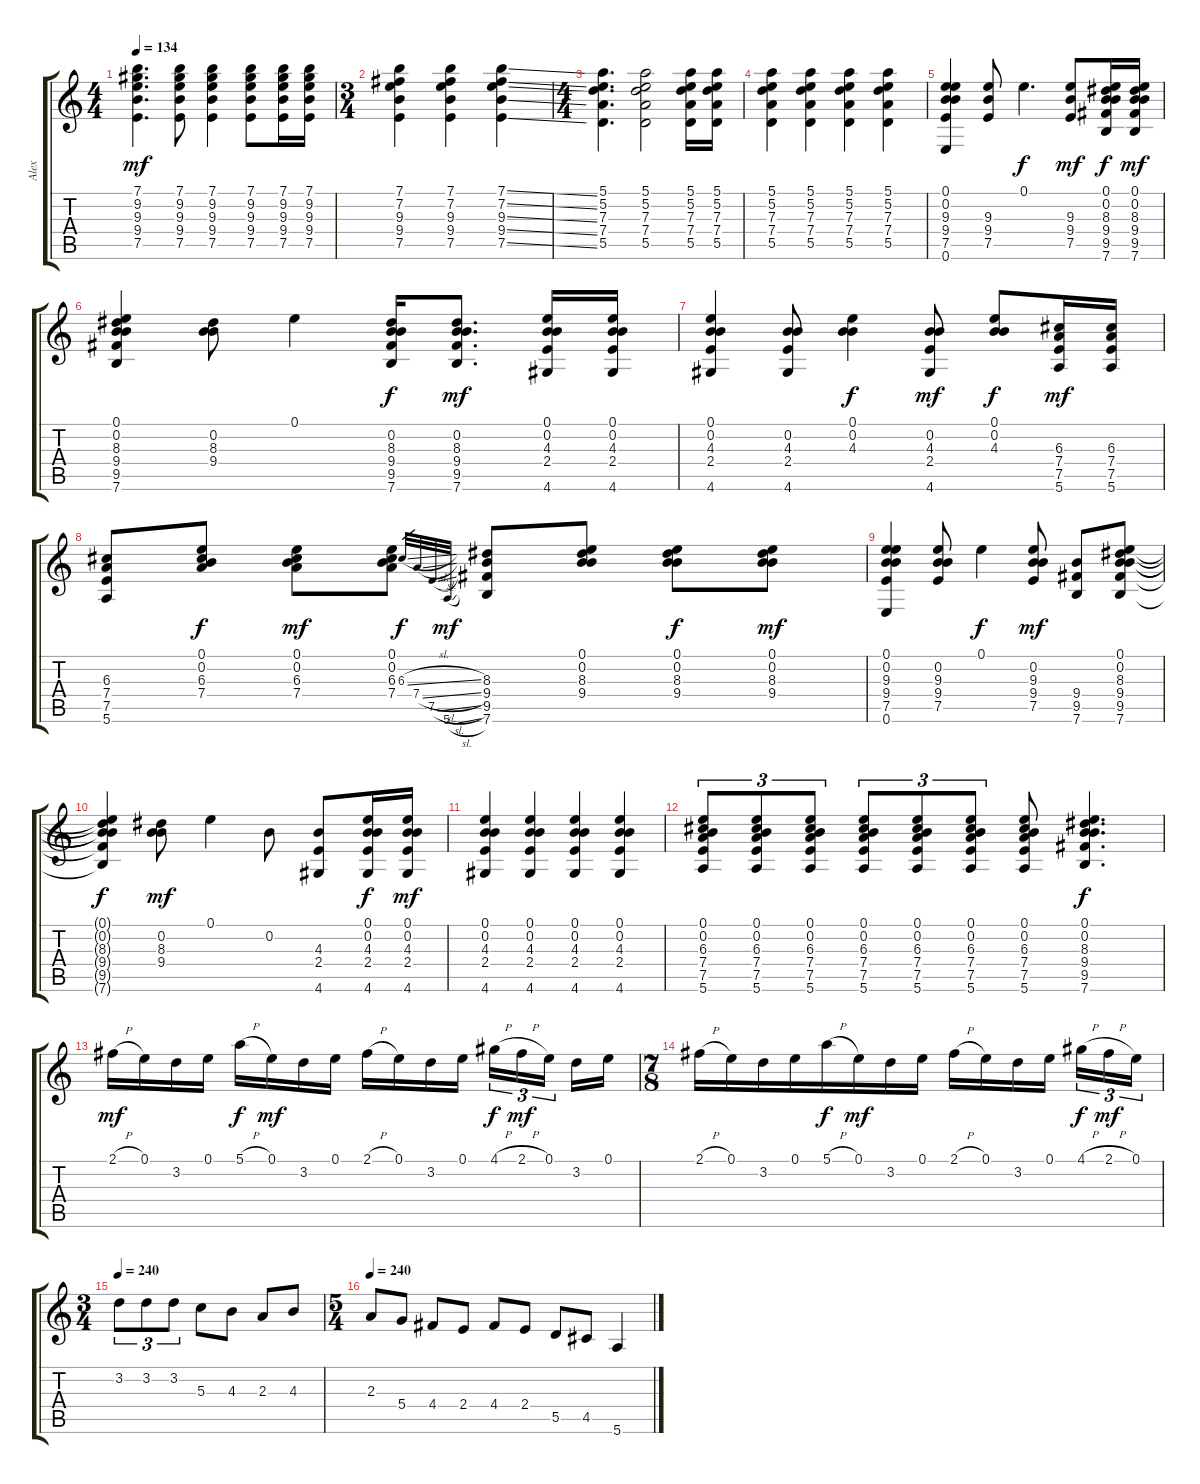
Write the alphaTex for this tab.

\track ("Alex" "Alex") {instrument overdrivenguitar}
\staff {score tabs}
\tuning (E4 B3 G3 D3 A2 E2) {hide}
\ts (4 4)
\tempo 134
\clef g2
\ks c
(7.1 9.2 9.3 9.4 7.5).4{d dy mf} (7.1 9.2 9.3 9.4 7.5).8 (7.1 9.2 9.3 9.4 7.5).4 (7.1 9.2 9.3 9.4 7.5).8 (7.1 9.2 9.3 9.4 7.5).16 (7.1 9.2 9.3 9.4 7.5).16 |
\ts (3 4)
(7.1 7.2 9.3 9.4 7.5).4 (7.1 7.2 9.3 9.4 7.5).4 (7.1{ss} 7.2{ss} 9.3{ss} 9.4{ss} 7.5{ss}).4 |
\ts (4 4)
(5.1 5.2 7.3 7.4 5.5).4{d} (5.1 5.2 7.3 7.4 5.5).2 (5.1 5.2 7.3 7.4 5.5).16 (5.1 5.2 7.3 7.4 5.5).16 |
(5.1 5.2 7.3 7.4 5.5).4 (5.1 5.2 7.3 7.4 5.5).4 (5.1 5.2 7.3 7.4 5.5).4 (5.1 5.2 7.3 7.4 5.5).4 |
(0.1 0.2 9.3 9.4 7.5 0.6).4 (9.3 9.4 7.5).8 0.1.4{d dy f} (9.3 9.4 7.5).8{dy mf} (0.1 0.2 8.3 9.4 9.5 7.6).16{dy f} (0.1 0.2 8.3 9.4 9.5 7.6).16{dy mf} |
(0.1 0.2 8.3 9.4 9.5 7.6).4 (0.2 8.3 9.4).8 0.1.4 (0.2 8.3 9.4 9.5 7.6).16{dy f} (0.2 8.3 9.4 9.5 7.6).8{d dy mf} (0.1 0.2 4.3 2.4 4.6).16 (0.1 0.2 4.3 2.4 4.6).16 |
(0.1 0.2 4.3 2.4 4.6).4 (0.2 4.3 2.4 4.6).8 (0.1 0.2 4.3).4{dy f} (0.2 4.3 2.4 4.6).8{dy mf} (0.1 0.2 4.3).8{dy f} (6.3 7.4 7.5 5.6).16{dy mf} (6.3 7.4 7.5 5.6).16 |
(6.3 7.4 7.5 5.6).8 (0.1 0.2 6.3 7.4).8{dy f} (0.1 0.2 6.3 7.4).8{dy mf} (0.1 0.2 6.3 7.4).8 6.3{sl}.32{gr dy f} 7.4{sl}.32{gr} 7.5{sl}.32{gr} 5.6{sl}.32{gr dy mf} (8.3 9.4 9.5 7.6).8 (0.1 0.2 8.3 9.4).8 (0.1 0.2 8.3 9.4).8{dy f} (0.1 0.2 8.3 9.4).8{dy mf} |
(0.1 0.2 9.3 9.4 7.5 0.6).4 (0.2 9.3 9.4 7.5).8 0.1.4{dy f} (0.2 9.3 9.4 7.5).8{dy mf} (9.4 9.5 7.6).8 (0.1 0.2 8.3 9.4 9.5 7.6).8 |
(0.1{t} 0.2{t} 8.3{t} 9.4{t} 9.5{t} 7.6{t}).4{dy f} (0.2 8.3 9.4).8{dy mf} 0.1.4 0.2.8 (4.3 2.4 4.6).8 (0.1 0.2 4.3 2.4 4.6).16{dy f} (0.1 0.2 4.3 2.4 4.6).16{dy mf} |
(0.1 0.2 4.3 2.4 4.6).4 (0.1 0.2 4.3 2.4 4.6).4 (0.1 0.2 4.3 2.4 4.6).4 (0.1 0.2 4.3 2.4 4.6).4 |
(0.1 0.2 6.3 7.4 7.5 5.6).8{tu (3 2)} (0.1 0.2 6.3 7.4 7.5 5.6).8{tu (3 2)} (0.1 0.2 6.3 7.4 7.5 5.6).8{tu (3 2)} (0.1 0.2 6.3 7.4 7.5 5.6).8{tu (3 2)} (0.1 0.2 6.3 7.4 7.5 5.6).8{tu (3 2)} (0.1 0.2 6.3 7.4 7.5 5.6).8{tu (3 2)} (0.1 0.2 6.3 7.4 7.5 5.6).8 (0.1 0.2 8.3 9.4 9.5 7.6).4{d dy f} |
2.1{h}.16{dy mf} 0.1.16 3.2.16 0.1.16 5.1{h}.16{dy f} 0.1.16{dy mf} 3.2.16 0.1.16 2.1{h}.16 0.1.16 3.2.16 0.1.16 4.1{h}.16{tu (3 2) dy f} 2.1{h}.16{tu (3 2) dy mf} 0.1.16{tu (3 2) beam splitsecondary} 3.2.16 0.1.16 |
\ts (7 8)
2.1{h}.16 0.1.16 3.2.16 0.1.16 5.1{h}.16{dy f} 0.1.16{dy mf} 3.2.16 0.1.16 2.1{h}.16 0.1.16 3.2.16 0.1.16 4.1{h}.16{tu (3 2) dy f} 2.1{h}.16{tu (3 2) dy mf} 0.1.16{tu (3 2)} |
\ts (3 4)
\tempo 240
3.2.8{tu (3 2)} 3.2.8{tu (3 2)} 3.2.8{tu (3 2)} 5.3.8 4.3.8 2.3.8 4.3.8 |
\ts (5 4)
\tempo 240
2.3.8 5.4.8 4.4.8 2.4.8 4.4.8 2.4.8 5.5.8 4.5.8 5.6.4
